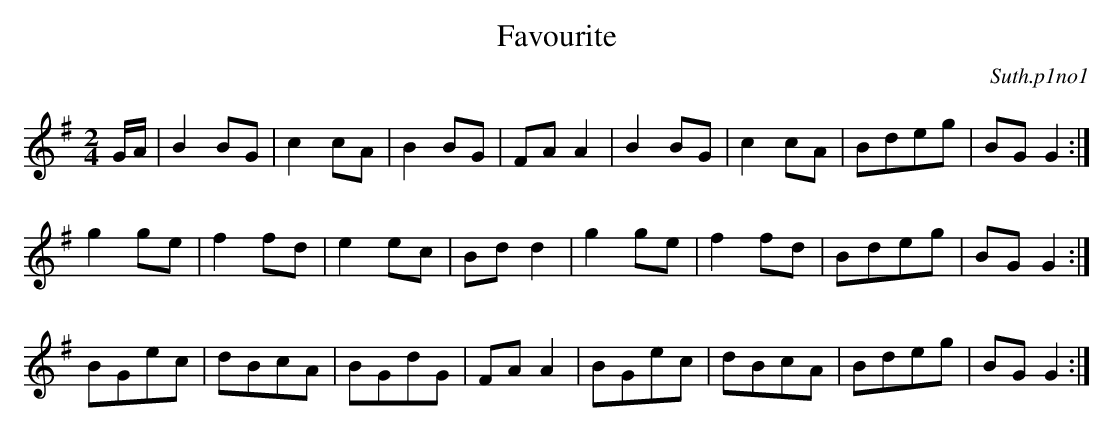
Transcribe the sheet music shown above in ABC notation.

X:1
T:Favourite
C:Suth.p1no1
M:2/4
L:1/8
K:G
G/A/|B2 BG|c2 cA|B2 BG|FA A2|B2 BG|c2 cA|Bdeg|BG G2:|
g2 ge|f2 fd|e2 ec|Bd d2|g2 ge|f2 fd|Bdeg|BG G2:|
BGec|dBcA|BGdG|FA A2|BGec|dBcA|Bdeg|BG G2:|
